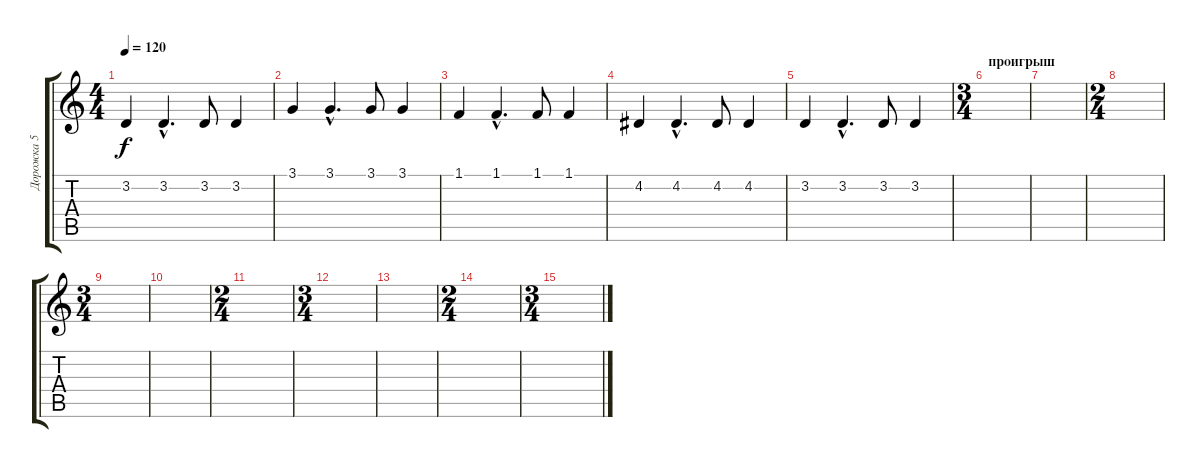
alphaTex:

\track ("Дорожка 5" "Дорожка 5") {instrument fx5brightness}
\staff {score tabs}
\tuning (E4 B3 G3 D3 A2 E2) {hide}
\ts (4 4)
\tempo 120
\clef g2
\ks c
3.2.4{dy f} 3.2{hac}.4{d} 3.2.8 3.2.4 |
3.1.4 3.1{hac}.4{d} 3.1.8 3.1.4 |
1.1.4 1.1{hac}.4{d} 1.1.8 1.1.4 |
4.2.4 4.2{hac}.4{d} 4.2.8 4.2.4 |
3.2.4 3.2{hac}.4{d} 3.2.8 3.2.4 |
\ts (3 4)
\section ("" "проигрыш")
|
|
\ts (2 4)
|
\ts (3 4)
|
|
\ts (2 4)
|
\ts (3 4)
|
|
\ts (2 4)
|
\ts (3 4)
